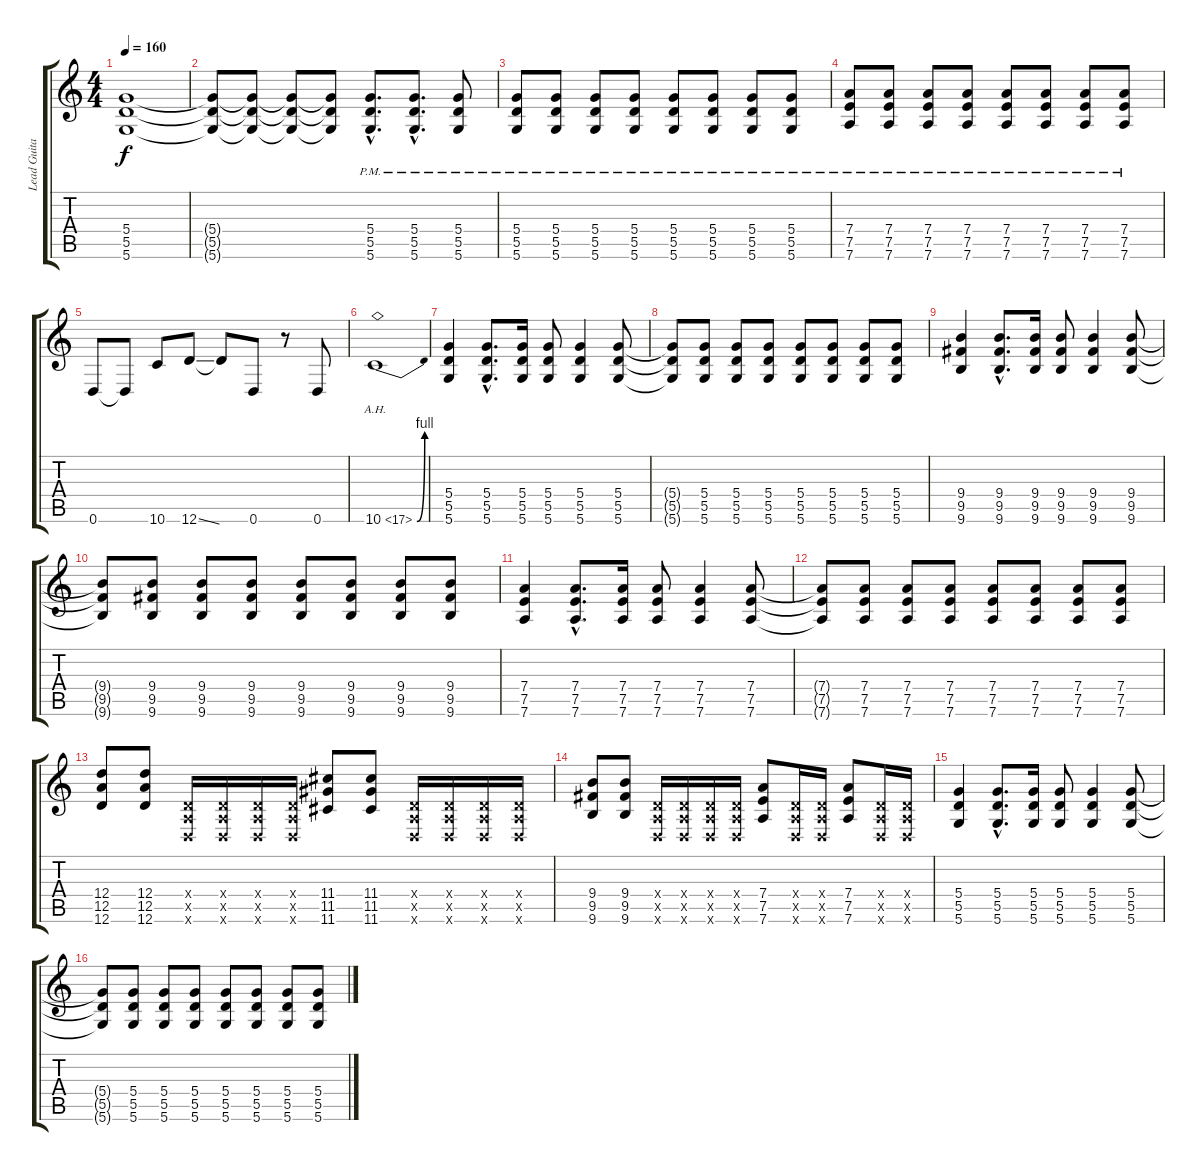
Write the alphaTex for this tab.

\track ("Lead Guitar" "Lead Guita") {instrument distortionguitar}
\staff {score tabs}
\tuning (E4 B3 G3 D3 A2 D2) {hide}
\ts (4 4)
\tempo 160
\clef g2
\ks c
(5.4 5.5 5.6).1{dy f} |
(5.4{t} 5.5{t} 5.6{t}).8 (5.4{t} 5.5{t} 5.6{t}).8 (5.4{t} 5.5{t} 5.6{t}).8 (5.4{t} 5.5{t} 5.6{t}).8 (5.4{hac pm} 5.5{hac pm} 5.6{hac pm}).8{d} (5.4{hac pm} 5.5{hac pm} 5.6{hac pm}).8{d} (5.4{pm} 5.5{pm} 5.6{pm}).8 |
(5.4{pm} 5.5{pm} 5.6{pm}).8 (5.4{pm} 5.5{pm} 5.6{pm}).8 (5.4{pm} 5.5{pm} 5.6{pm}).8 (5.4{pm} 5.5{pm} 5.6{pm}).8 (5.4{pm} 5.5{pm} 5.6{pm}).8 (5.4{pm} 5.5{pm} 5.6{pm}).8 (5.4{pm} 5.5{pm} 5.6{pm}).8 (5.4{pm} 5.5{pm} 5.6{pm}).8 |
(7.4{pm} 7.5{pm} 7.6{pm}).8 (7.4{pm} 7.5{pm} 7.6{pm}).8 (7.4{pm} 7.5{pm} 7.6{pm}).8 (7.4{pm} 7.5{pm} 7.6{pm}).8 (7.4{pm} 7.5{pm} 7.6{pm}).8 (7.4{pm} 7.5{pm} 7.6{pm}).8 (7.4{pm} 7.5{pm} 7.6{pm}).8 (7.4{pm} 7.5{pm} 7.6{pm}).8 |
0.6.8 0.6{t}.8 10.6.8 12.6{ss}.8 12.6{t}.8 0.6.8 r.8 0.6.8 |
10.6{be (bend 0 0 60 4) ah 7}.1 |
(5.4 5.5 5.6).4 (5.4{hac} 5.5{hac} 5.6{hac}).8{d} (5.4 5.5 5.6).16 (5.4 5.5 5.6).8 (5.4 5.5 5.6).4 (5.4 5.5 5.6).8 |
(5.4{t} 5.5{t} 5.6{t}).8 (5.4 5.5 5.6).8 (5.4 5.5 5.6).8 (5.4 5.5 5.6).8 (5.4 5.5 5.6).8 (5.4 5.5 5.6).8 (5.4 5.5 5.6).8 (5.4 5.5 5.6).8 |
(9.4 9.5 9.6).4 (9.4{hac} 9.5{hac} 9.6{hac}).8{d} (9.4 9.5 9.6).16 (9.4 9.5 9.6).8 (9.4 9.5 9.6).4 (9.4 9.5 9.6).8 |
(9.4{t} 9.5{t} 9.6{t}).8 (9.4 9.5 9.6).8 (9.4 9.5 9.6).8 (9.4 9.5 9.6).8 (9.4 9.5 9.6).8 (9.4 9.5 9.6).8 (9.4 9.5 9.6).8 (9.4 9.5 9.6).8 |
(7.4 7.5 7.6).4 (7.4{hac} 7.5{hac} 7.6{hac}).8{d} (7.4 7.5 7.6).16 (7.4 7.5 7.6).8 (7.4 7.5 7.6).4 (7.4 7.5 7.6).8 |
(7.4{t} 7.5{t} 7.6{t}).8 (7.4 7.5 7.6).8 (7.4 7.5 7.6).8 (7.4 7.5 7.6).8 (7.4 7.5 7.6).8 (7.4 7.5 7.6).8 (7.4 7.5 7.6).8 (7.4 7.5 7.6).8 |
(12.4 12.5 12.6).8 (12.4 12.5 12.6).8 (0.4{x} 0.5{x} 0.6{x}).16 (0.4{x} 0.5{x} 0.6{x}).16 (0.4{x} 0.5{x} 0.6{x}).16 (0.4{x} 0.5{x} 0.6{x}).16 (11.4 11.5 11.6).8 (11.4 11.5 11.6).8 (0.4{x} 0.5{x} 0.6{x}).16 (0.4{x} 0.5{x} 0.6{x}).16 (0.4{x} 0.5{x} 0.6{x}).16 (0.4{x} 0.5{x} 0.6{x}).16 |
(9.4 9.5 9.6).8 (9.4 9.5 9.6).8 (0.4{x} 0.5{x} 0.6{x}).16 (0.4{x} 0.5{x} 0.6{x}).16 (0.4{x} 0.5{x} 0.6{x}).16 (0.4{x} 0.5{x} 0.6{x}).16 (7.4 7.5 7.6).8 (0.4{x} 0.5{x} 0.6{x}).16 (0.4{x} 0.5{x} 0.6{x}).16 (7.4 7.5 7.6).8 (0.4{x} 0.5{x} 0.6{x}).16 (0.4{x} 0.5{x} 0.6{x}).16 |
(5.4 5.5 5.6).4 (5.4{hac} 5.5{hac} 5.6{hac}).8{d} (5.4 5.5 5.6).16 (5.4 5.5 5.6).8 (5.4 5.5 5.6).4 (5.4 5.5 5.6).8 |
(5.4{t} 5.5{t} 5.6{t}).8 (5.4 5.5 5.6).8 (5.4 5.5 5.6).8 (5.4 5.5 5.6).8 (5.4 5.5 5.6).8 (5.4 5.5 5.6).8 (5.4 5.5 5.6).8 (5.4 5.5 5.6).8
